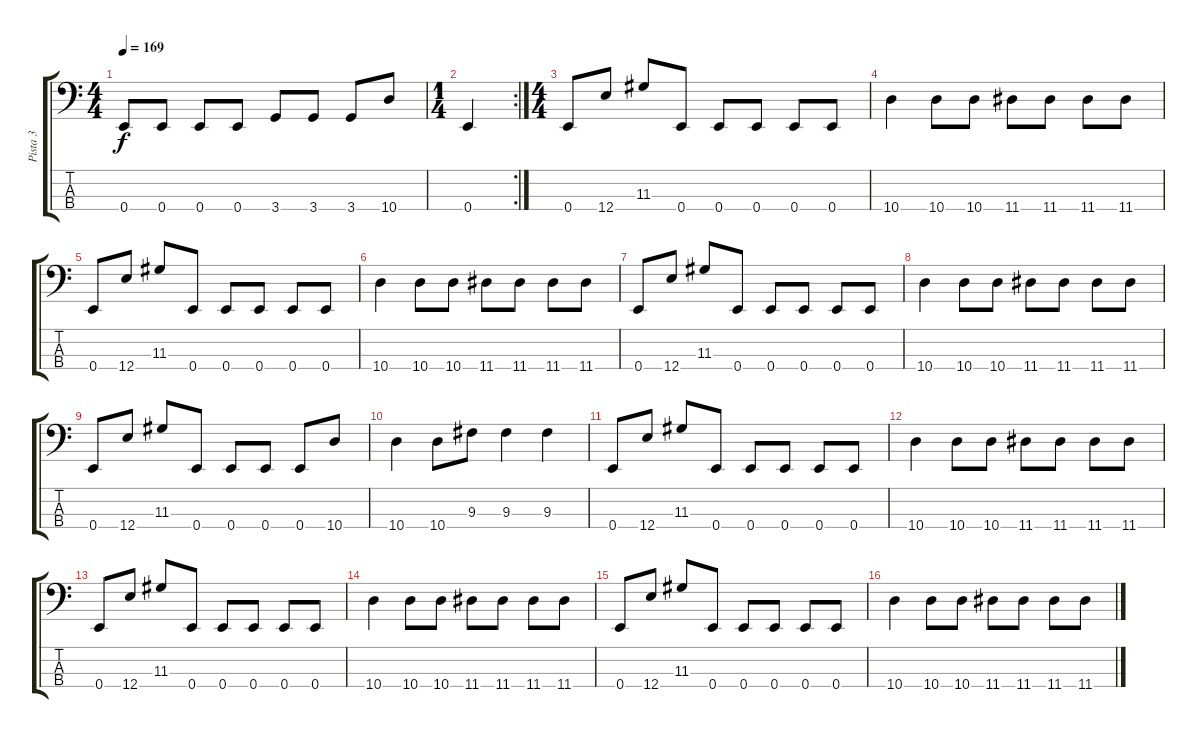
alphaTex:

\track ("Pista 3" "Pista 3") {instrument electricbassfinger}
\staff {score tabs}
\tuning (G2 D2 A1 E1) {hide}
\ts (4 4)
\tempo 169
\clef f4
\ks c
0.4.8{dy f} 0.4.8 0.4.8 0.4.8 3.4.8 3.4.8 3.4.8 10.4.8 |
\rc 2
\ts (1 4)
0.4.4 |
\ts (4 4)
0.4.8 12.4.8 11.3.8 0.4.8 0.4.8 0.4.8 0.4.8 0.4.8 |
10.4.4 10.4.8 10.4.8 11.4.8 11.4.8 11.4.8 11.4.8 |
0.4.8 12.4.8 11.3.8 0.4.8 0.4.8 0.4.8 0.4.8 0.4.8 |
10.4.4 10.4.8 10.4.8 11.4.8 11.4.8 11.4.8 11.4.8 |
0.4.8 12.4.8 11.3.8 0.4.8 0.4.8 0.4.8 0.4.8 0.4.8 |
10.4.4 10.4.8 10.4.8 11.4.8 11.4.8 11.4.8 11.4.8 |
0.4.8 12.4.8 11.3.8 0.4.8 0.4.8 0.4.8 0.4.8 10.4.8 |
10.4.4 10.4.8 9.3.8 9.3.4 9.3.4 |
0.4.8 12.4.8 11.3.8 0.4.8 0.4.8 0.4.8 0.4.8 0.4.8 |
10.4.4 10.4.8 10.4.8 11.4.8 11.4.8 11.4.8 11.4.8 |
0.4.8 12.4.8 11.3.8 0.4.8 0.4.8 0.4.8 0.4.8 0.4.8 |
10.4.4 10.4.8 10.4.8 11.4.8 11.4.8 11.4.8 11.4.8 |
0.4.8 12.4.8 11.3.8 0.4.8 0.4.8 0.4.8 0.4.8 0.4.8 |
10.4.4 10.4.8 10.4.8 11.4.8 11.4.8 11.4.8 11.4.8
